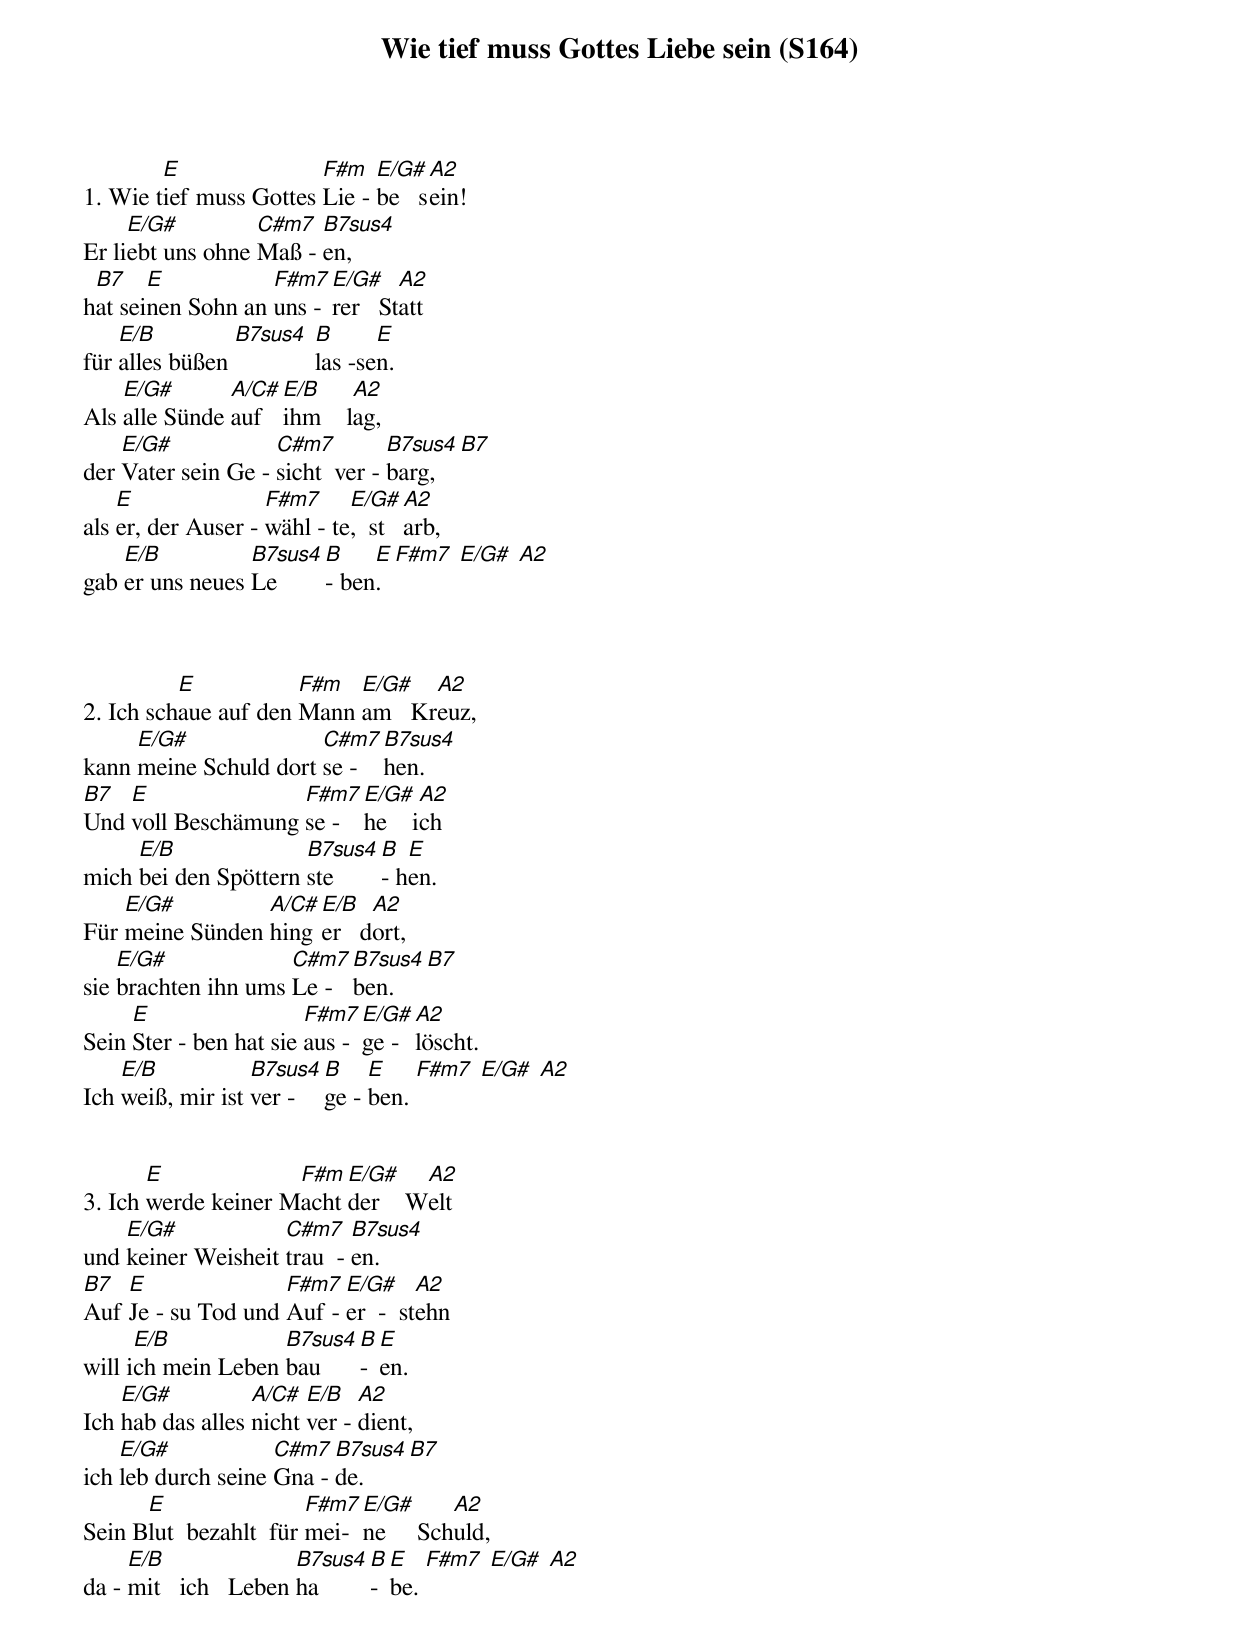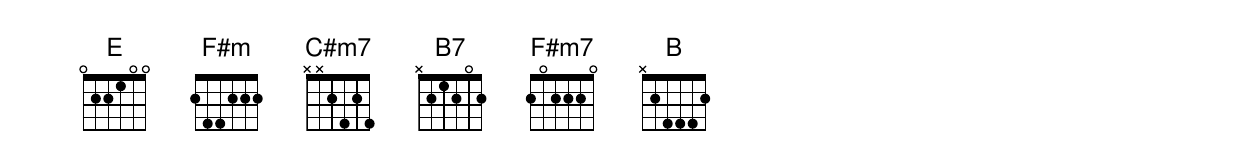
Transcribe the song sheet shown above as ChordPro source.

{title: Wie tief muss Gottes Liebe sein (S164)}
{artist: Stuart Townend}





1. Wie t[E]ief muss Gottes [F#m]Lie - [E/G#]be   s[A2]ein!
Er li[E/G#]ebt uns ohne [C#m7]Maß - [B7sus4]en,
h[B7]at sei[E]nen Sohn an [F#m7]uns - [E/G#]rer   St[A2]att
für [E/B]alles büßen [B7sus4] [B]las -se[E]n.
Als [E/G#]alle Sünde [A/C#]auf [E/B]ihm    l[A2]ag,
der [E/G#]Vater sein Ge - [C#m7]sicht  ver - [B7sus4]barg, [B7]
als [E]er, der Auser - [F#m7]wähl - te[E/G#],  st[A2]arb,
gab [E/B]er uns neues [B7sus4]Le[B]- ben[E]. [F#m7] [E/G#] [A2]



2. Ich sch[E]aue auf den [F#m]Mann [E/G#]am   Kr[A2]euz,
kann [E/G#]meine Schuld dort [C#m7]se - [B7sus4]hen.
[B7]Und [E]voll Beschämung [F#m7]se - [E/G#]he    i[A2]ch
mich [E/B]bei den Spöttern [B7sus4]ste[B]- h[E]en.
Für [E/G#]meine Sünden [A/C#]hing [E/B]er   d[A2]ort,
sie [E/G#]brachten ihn ums [C#m7]Le - [B7sus4]ben. [B7]
Sein [E]Ster - ben hat sie [F#m7]aus - [E/G#]ge - [A2]löscht.
Ich [E/B]weiß, mir ist [B7sus4]ver - [B]ge - [E]ben. [F#m7] [E/G#] [A2]


3. Ich [E]werde keiner M[F#m]acht [E/G#]der    W[A2]elt
und [E/G#]keiner Weisheit [C#m7]trau  - [B7sus4]en.
[B7]Auf [E]Je - su Tod und [F#m7]Auf - [E/G#]er  -  st[A2]ehn
will i[E/B]ch mein Leben [B7sus4]bau[B]- [E]en.
Ich [E/G#]hab das alles [A/C#]nicht [E/B]ver - [A2]dient,
ich [E/G#]leb durch seine [C#m7]Gna - [B7sus4]de. [B7]
Sein B[E]lut  bezahlt  für [F#m7]mei- [E/G#]ne     Sch[A2]uld,
da - [E/B]mit   ich   Leben [B7sus4]ha [B]- [E]be. [F#m7] [E/G#] [A2]
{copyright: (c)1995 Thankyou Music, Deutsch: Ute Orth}
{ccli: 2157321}
